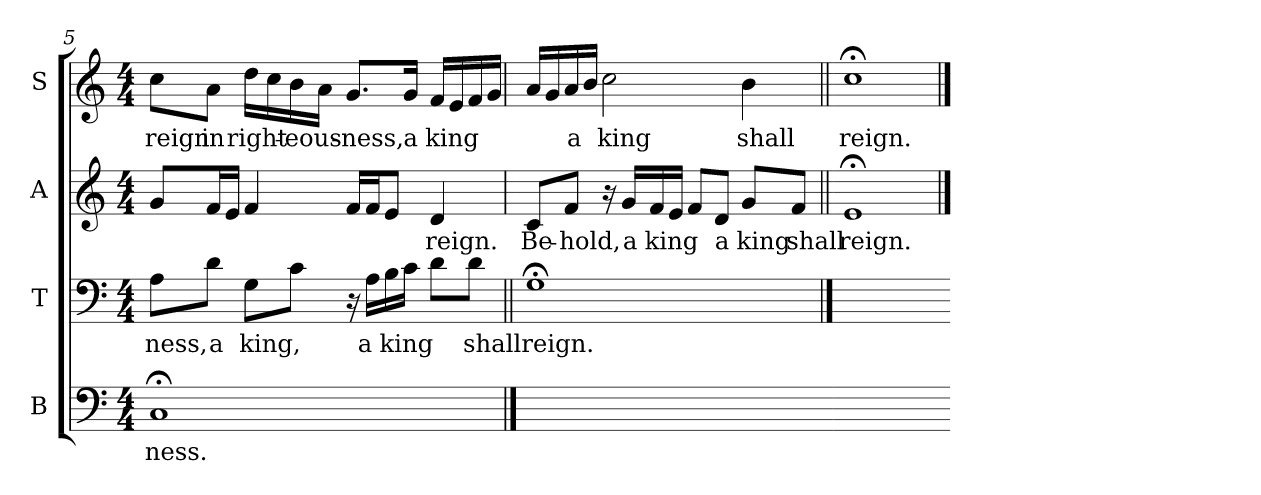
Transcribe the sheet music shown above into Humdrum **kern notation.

**kern	**text	**kern	**text	**kern	**text	**kern	**text
*part4	*part4	*part3	*part3	*part2	*part2	*part1	*part1
*staff4	*staff4	*staff3	*staff3	*staff2	*staff2	*staff1	*staff1
*I"B	*	*I"T	*	*I"A	*	*I"S	*
*clefF4	*	*clefF4	*	*clefG2	*	*clefG2	*
*k[]	*	*k[]	*	*k[]	*	*k[]	*
*C:	*	*C:	*	*C:	*	*C:	*
*M4/4	*	*M4/4	*	*M4/4	*	*M4/4	*
=5	=5	=5	=5	=5	=5	=5	=5
1C;<	-ness.	8AL	-ness,	8gL	.	8ccL	reign
.	.	8dJ	a	16f	.	8aJ	in
.	.	.	.	16eJ	.	.	.
.	.	8GL	king,	4f	.	16ddL	right-
.	.	.	.	.	.	16cc	.
.	.	8cJ	.	.	.	16b	-eous-
.	.	.	.	.	.	16aJ	.
.	.	16r	.	16fL	.	8.gL	-ness,
.	.	16AL	a	16f	.	.	.
.	.	16B	king	8eJ	.	.	.
.	.	16cJ	.	.	.	16gJ	a
.	.	8dL	.	4d	reign.	16fL	king
.	.	.	.	.	.	16e	.
.	.	8dJ	shall	.	.	16f	.
.	.	.	.	.	.	16gJ	.
==6	=6	=6||	=6	=6	=6	=6	=6
1ryy	.	1G;<	reign.	8cL	Be-	16aL	.
.	.	.	.	.	.	16g	.
.	.	.	.	8fJ	-hold,	16a	a
.	.	.	.	.	.	16bJ	.
.	.	.	.	16r	.	2cc	king
.	.	.	.	16gL	a	.	.
.	.	.	.	16f	king	.	.
.	.	.	.	16eJ	.	.	.
.	.	.	.	8fL	.	.	.
.	.	.	.	8dJ	a	.	.
.	.	.	.	8gL	king	4b	shall
.	.	.	.	8fJ	shall	.	.
=7	=7||	==7	=7||	=7||	=7||	=7||	=7||
1ryy	.	1ryy	.	1e;<	reign.	1cc;<	reign.
=	==	=	==	==	==	==	==
*-	*-	*-	*-	*-	*-	*-	*-
